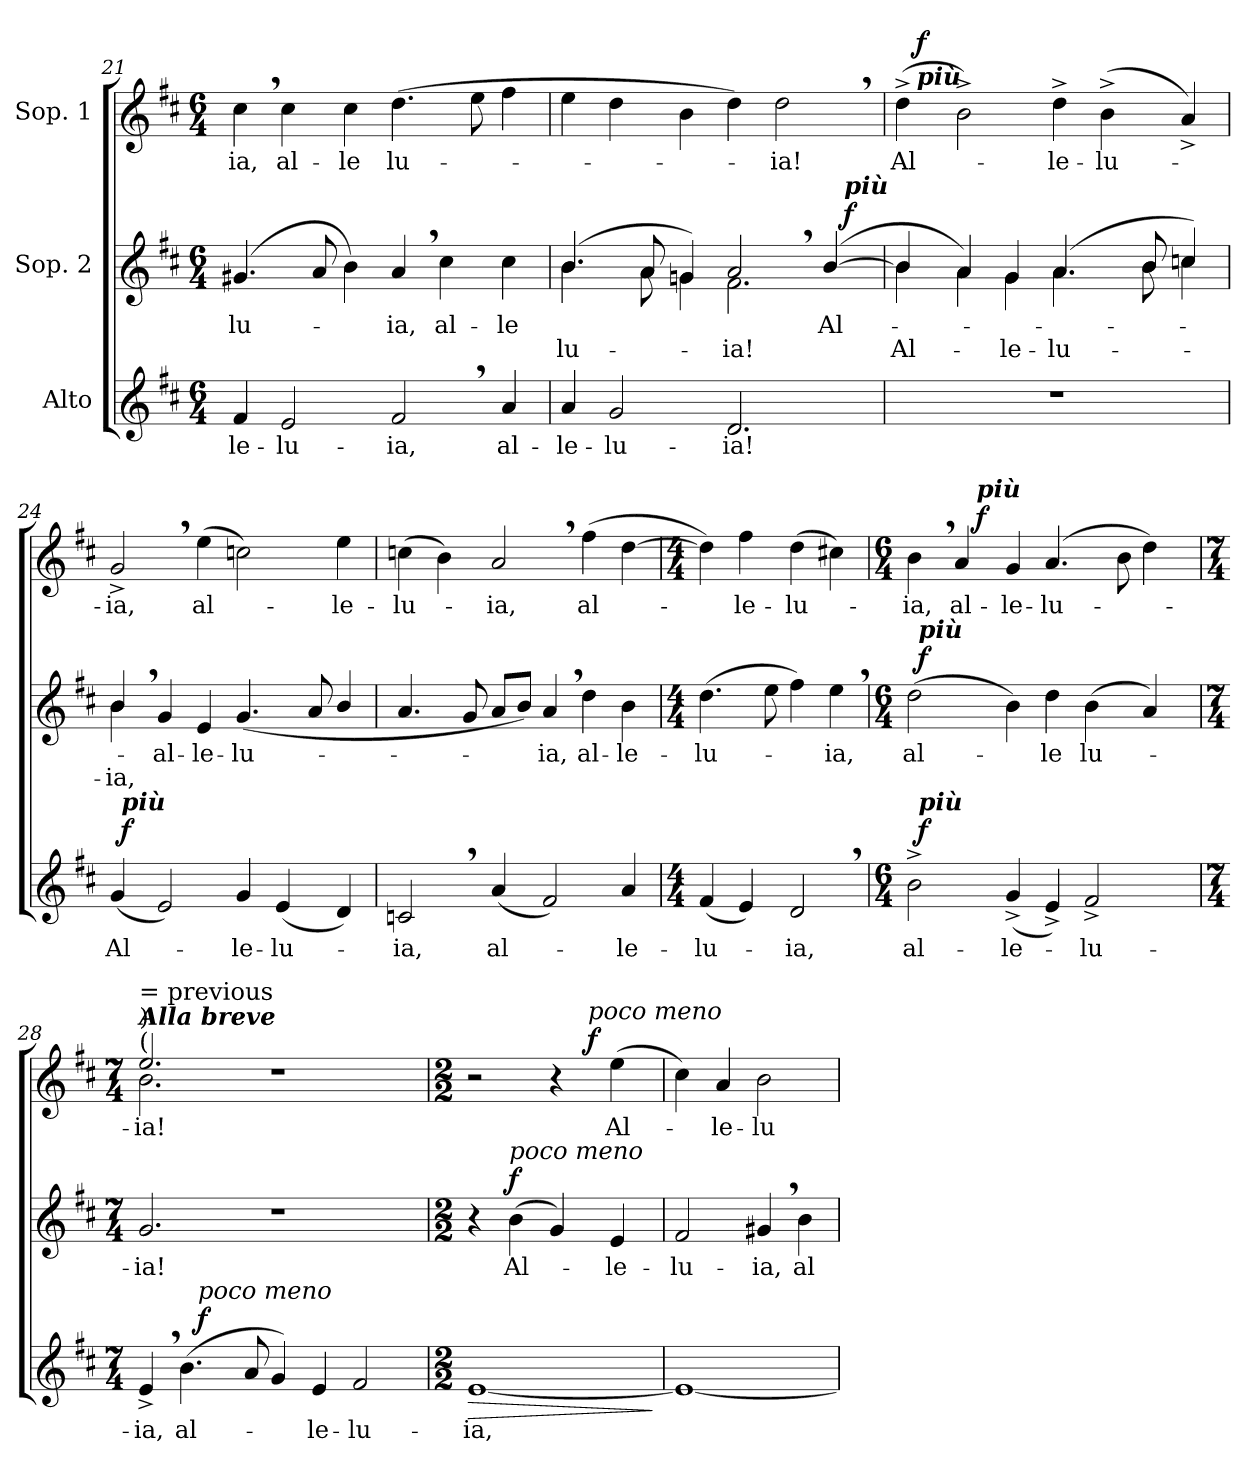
**kern	**text	**dynam	**kern	**text	**text	**dynam	**kern	**text	**dynam
*part3	*part3	*part3	*part2	*part2	*part2	*part2	*part1	*part1	*part1
*staff3	*staff3	*staff3	*staff2	*staff2	*staff2	*staff2	*staff1	*staff1	*staff1
*I"Alto	*	*	*I"Sop. 2	*	*	*	*I"Sop. 1	*	*
*clefG2	*	*	*clefG2	*	*	*	*clefG2	*	*
*k[f#c#]	*	*	*k[f#c#]	*	*	*	*k[f#c#]	*	*
*b:	*	*	*b:	*	*	*	*b:	*	*
*M6/4	*	*	*M6/4	*	*	*	*M6/4	*	*
=21	=21	=21	=21	=21	=21	=21	=21	=21	=21
!	!LO:LY:b	!	!	!	!	!	!	!	!
!	!	!	!	!LO:LY:b	!	!	!	!	!
!	!	!	!	!	!	!	!	!LO:LY:b	!
4f#/	-le-	.	(>4.g#X/	lu-	.	.	4cc#,>\	-ia,	.
!	!LO:LY:b	!	!	!	!	!	!	!	!
!	!	!	!	!	!	!	!	!LO:LY:b	!
2e/	-lu-	.	.	.	.	.	4cc#\	al-	.
.	.	.	8a/	.	.	.	.	.	.
!	!	!	!	!	!	!	!	!LO:LY:b	!
.	.	.	4b\)	.	.	.	4cc#\	-le	.
!	!LO:LY:b	!	!	!	!	!	!	!	!
!	!	!	!	!LO:LY:b	!	!	!	!	!
!	!	!	!	!	!	!	!	!LO:LY:b	!
2f#,>/	-ia,	.	4a,>/	-ia,	.	.	(>4.dd\	lu-	.
!	!	!	!	!LO:LY:b	!	!	!	!	!
.	.	.	4cc#\	al-	.	.	.	.	.
.	.	.	.	.	.	.	8ee\	.	.
!	!LO:LY:b	!	!	!	!	!	!	!	!
!	!	!	!	!LO:LY:b	!	!	!	!	!
4a/	al-	.	4cc#\	-le	.	.	4ff#\	.	.
!!LO:PB:g=z
=22	=22	=22	=22	=22	=22	=22	=22	=22	=22
!	!LO:LY:b	!	!	!	!	!	!	!	!
!	!	!	!	!LO:LY:b	!	!	!	!	!
*	*	*	*^	*	*	*	*	*	*
!	!	!	!	!	!	!LO:LY:b	!	!	!	!
*	*	*	*	*^	*	*	*	*	*	*
4a/	-le-	.	(4.b/	4.b\	1ryy	.	lu-	.	4ee\	.	.
!	!LO:LY:b	!	!	!	!	!	!	!	!	!	!
2g/	-lu-	.	.	.	.	.	.	.	4dd\	.	.
.	.	.	8a/	8a\	.	.	.	.	.	.	.
.	.	.	4gn/)	4g\	.	.	.	.	4b\	.	.
!	!LO:LY:b	!	!	!	!	!	!	!	!	!	!
!	!	!	!	!	!	!LO:LY:b	!	!	!	!	!
!	!	!	!	!	!	!	!LO:LY:b	!	!	!	!
2.d/	-ia!	.	2a,>/	2.f#\	.	.	-ia!	.	4dd\)	.	.
!	!	!	!	!	!	!	!	!	!	!LO:LY:b	!
.	.	.	.	.	4ryy	.	.	.	2dd,>\	-ia!	.
!	!	!	!	!	!	!LO:LY:b	!	!	!	!	!
.	.	.	([>4b/	.	16ryy	Al-	.	.	.	.	.
!	!	!	!	!	!LO:TX:a:Bi:t=più	!	!	!	!	!	!
!	!	!	!	!	!	!	!	!LO:DY:a	!	!	!
.	.	.	.	.	8.ryy	.	.	f	.	.	.
*	*	*	*	*v	*v	*	*	*	*	*	*
=23	=23	=23	=23	=23	=23	=23	=23	=23	=23	=23
*	*	*	*	*^	*	*	*	*	*	*
!	!	!	!	!	!	!	!LO:LY:b	!	!	!	!
*	*	*	*	*v	*v	*	*	*	*	*	*
*	*	*	*	*^	*	*	*	*	*	*
!	!	!	!	!	!	!	!	!	!	!LO:LY:b	!
*	*	*	*	*v	*v	*	*	*	*^	*	*
1.r	.	.	4b/]	4b\	.	Al-	.	(>4dd^>\	16ryy	Al-	.
!	!	!	!	!	!	!	!	!	!LO:TX:a:Bi:t=più	!	!
!	!	!	!	!	!	!	!	!	!	!	!LO:DY:a
.	.	.	.	.	.	.	.	.	1ryy	.	f
.	.	.	4a/)	4a\	.	.	.	2b^>\)	.	.	.
!	!	!	!	!	!LO:LY:b	!	!	!	!	!	!
!	!	!	!	!	!	!LO:LY:b	!	!	!	!	!
.	.	.	4g/	4g\	.	-le-	.	.	.	.	.
!	!	!	!	!	!LO:LY:b	!	!	!	!	!	!
!	!	!	!	!	!	!LO:LY:b	!	!	!	!	!
!	!	!	!	!	!	!	!	!	!	!LO:LY:b	!
.	.	.	(4.a/	4.a\	.	-lu-	.	4dd^>\	.	-le-	.
!	!	!	!	!	!	!	!	!	!	!LO:LY:b	!
.	.	.	.	.	.	.	.	(>4b^>\	.	-lu-	.
.	.	.	.	.	.	.	.	.	4..ryy	.	.
.	.	.	8b/	8b\	.	.	.	.	.	.	.
.	.	.	4ccn/)	4cc\	.	.	.	4a^</)	.	.	.
*	*	*	*	*	*	*	*	*v	*v	*	*
=24	=24	=24	=24	=24	=24	=24	=24	=24	=24	=24
*	*	*	*	*	*	*	*	*^	*	*
!	!LO:LY:b	!	!	!	!	!	!	!	!	!	!
*	*	*	*	*	*	*	*	*v	*v	*	*
*	*	*	*	*	*	*	*	*^	*	*
!	!	!	!	!	!LO:LY:b	!	!	!	!	!	!
*	*	*	*	*	*	*	*	*v	*v	*	*
*	*	*	*	*	*	*	*	*^	*	*
!	!	!	!	!	!	!LO:LY:b	!	!	!	!	!
*	*	*	*	*	*	*	*	*v	*v	*	*
*	*	*	*	*	*	*	*	*^	*	*
!	!	!	!	!	!	!	!	!	!	!LO:LY:b	!
*^	*	*	*	*	*	*	*	*v	*v	*	*
(<4g/	32ryy	Al-	.	4b,>/	4b\	.	-ia,	.	2g^<,>/	-ia,	.
!	!LO:TX:a:Bi:t=più	!	!	!	!	!	!	!	!	!	!
!	!	!	!LO:DY:a	!	!	!	!	!	!	!	!
.	1ryy	.	f	.	.	.	.	.	.	.	.
!	!	!	!	!	!	!LO:LY:b	!	!	!	!	!
2e/)	.	.	.	4g/	4ryy	al-	.	.	.	.	.
!	!	!	!	!	!	!LO:LY:b	!	!	!	!	!
!	!	!	!	!	!	!	!	!	!	!LO:LY:b	!
.	.	.	.	4e/	4ryy	-le-	.	.	(>4ee\	al-	.
!	!	!LO:LY:b	!	!	!	!	!	!	!	!	!
!	!	!	!	!	!	!LO:LY:b	!	!	!	!	!
4g/	.	-le-	.	(4.g/	4ryy	-lu-	.	.	2ccn\)	.	.
!	!	!LO:LY:b	!	!	!	!	!	!	!	!	!
(<4e/	.	-lu-	.	.	4ryy	.	.	.	.	.	.
.	4...ryy	.	.	.	.	.	.	.	.	.	.
.	.	.	.	8a/	.	.	.	.	.	.	.
!	!	!	!	!	!	!	!	!	!	!LO:LY:b	!
4d/)	.	.	.	4b/	4ryy	.	.	.	4ee\	-le-	.
*v	*v	*	*	*	*	*	*	*	*	*	*
*	*	*	*v	*v	*	*	*	*	*	*
!!LO:LB:g=z
=25	=25	=25	=25	=25	=25	=25	=25	=25	=25
*^	*	*	*^	*	*	*	*	*	*
!	!	!LO:LY:b	!	!	!	!	!	!	!	!	!
*v	*v	*	*	*	*	*	*	*	*	*	*
*	*	*	*v	*v	*	*	*	*	*	*
*^	*	*	*^	*	*	*	*	*	*
!	!	!	!	!	!	!	!	!	!	!LO:LY:b	!
*v	*v	*	*	*	*	*	*	*	*	*	*
*	*	*	*v	*v	*	*	*	*	*	*
2cn,>/	-ia,	.	4.a/	.	.	.	(>4ccn\	-lu-	.
.	.	.	.	.	.	.	4b\)	.	.
.	.	.	8g/	.	.	.	.	.	.
!	!LO:LY:b	!	!	!	!	!	!	!	!
!	!	!	!	!	!	!	!	!LO:LY:b	!
(<4a/	al-	.	8a/L	.	.	.	2a,>/	-ia,	.
.	.	.	8b/J)	.	.	.	.	.	.
!	!	!	!	!LO:LY:b	!	!	!	!	!
2f#/)	.	.	4a,>/	-ia,	.	.	.	.	.
!	!	!	!	!LO:LY:b	!	!	!	!	!
!	!	!	!	!	!	!	!	!LO:LY:b	!
.	.	.	4dd\	al-	.	.	(>4ff#\	al-	.
!	!LO:LY:b	!	!	!	!	!	!	!	!
!	!	!	!	!LO:LY:b	!	!	!	!	!
4a/	-le-	.	4b\	-le-	.	.	[4dd\	.	.
=26	=26	=26	=26	=26	=26	=26	=26	=26	=26
*M4/4	*	*	*M4/4	*	*	*	*M4/4	*	*
!	!LO:LY:b	!	!	!	!	!	!	!	!
!	!	!	!	!LO:LY:b	!	!	!	!	!
(<4f#/	-lu-	.	(>4.dd\	-lu-	.	.	4dd\])	.	.
!	!	!	!	!	!	!	!	!LO:LY:b	!
4e/)	.	.	.	.	.	.	4ff#\	-le-	.
.	.	.	8ee\	.	.	.	.	.	.
!	!LO:LY:b	!	!	!	!	!	!	!	!
!	!	!	!	!	!	!	!	!LO:LY:b	!
2d,>/	-ia,	.	4ff#\)	.	.	.	(>4dd\	-lu-	.
!	!	!	!	!LO:LY:b	!	!	!	!	!
.	.	.	4ee,>\	-ia,	.	.	4cc#X\)	.	.
=27	=27	=27	=27	=27	=27	=27	=27	=27	=27
*M6/4	*	*	*M6/4	*	*	*	*M6/4	*	*
!	!LO:LY:b	!	!	!	!	!	!	!	!
!	!	!	!	!LO:LY:b	!	!	!	!	!
!	!	!	!	!	!	!	!	!LO:LY:b	!
*^	*	*	*^	*	*	*	*^	*	*
2b^>\	32ryy	al-	.	(>2dd\	32ryy	al-	.	.	4b,>\	4ryy	-ia,	.
!	!	!	!	!	!LO:TX:a:Bi:t=più	!	!	!	!	!	!	!
!	!LO:TX:a:Bi:t=più	!	!	!	!	!	!	!	!	!	!	!
!	!	!	!LO:DY:a	!	!	!	!	!LO:DY:a	!	!	!	!
.	1ryy	.	f	.	1ryy	.	.	f	.	.	.	.
!	!	!	!	!	!	!	!	!	!	!	!LO:LY:b	!
.	.	.	.	.	.	.	.	.	4a/	16.ryy	al-	.
!	!	!	!	!	!	!	!	!	!	!LO:TX:a:Bi:t=più	!	!
!	!	!	!	!	!	!	!	!	!	!	!	!LO:DY:a
.	.	.	.	.	.	.	.	.	.	1ryy	.	f
!	!	!LO:LY:b	!	!	!	!	!	!	!	!	!	!
!	!	!	!	!	!	!	!	!	!	!	!LO:LY:b	!
(<4g^>/	.	-le-	.	4b\)	.	.	.	.	4g/	.	-le-	.
!	!	!	!	!	!	!LO:LY:b	!	!	!	!	!	!
!	!	!	!	!	!	!	!	!	!	!	!LO:LY:b	!
4e^>/)	.	.	.	4dd\	.	-le	.	.	(4.a/	.	-lu-	.
!	!	!LO:LY:b	!	!	!	!	!	!	!	!	!	!
!	!	!	!	!	!	!LO:LY:b	!	!	!	!	!	!
2f#^>/	.	-lu-	.	(>4b\	.	lu-	.	.	.	.	.	.
.	4...ryy	.	.	.	4...ryy	.	.	.	.	.	.	.
.	.	.	.	.	.	.	.	.	8b\	.	.	.
.	.	.	.	4a/)	.	.	.	.	4dd\)	.	.	.
.	.	.	.	.	.	.	.	.	.	8ryy	.	.
.	.	.	.	.	.	.	.	.	.	32ryy	.	.
*	*	*	*	*v	*v	*	*	*	*	*	*	*
!!LO:LB:g=z	!!
=28	=28	=28	=28	=28	=28	=28	=28	=28	=28	=28	=28
*M7/4	*	*	*	*M7/4	*	*	*	*M7/4	*	*	*
*	*	*	*	*^	*	*	*	*	*	*	*
!	!	!LO:LY:b	!	!	!	!	!	!	!	!	!	!
*	*	*	*	*v	*v	*	*	*	*	*	*	*
*	*	*	*	*^	*	*	*	*	*	*	*
!	!	!	!	!	!	!LO:LY:b	!	!	!	!	!	!
*	*	*	*	*v	*v	*	*	*	*	*	*	*
*	*	*	*	*^	*	*	*	*	*	*	*
!	!	!	!	!	!	!	!	!	!LO:TX:a:Bi:t=Alla breve	!	!	!
!	!	!	!	!	!	!	!	!	!LO:TX:a:t=(	!	!	!
!	!	!	!	!	!	!	!	!	!LO:TX:a:t== previous	!	!	!
!	!	!	!	!	!	!	!	!	!LO:TX:a:t=)	!	!	!
!	!	!	!	!	!	!	!	!	!	!	!LO:LY:b	!
*	*	*	*	*v	*v	*	*	*	*	*	*	*
4e^>,>/	4ryy	-ia,	.	2.g/	-ia!	.	.	2.ee/	2.b\	-ia!	.
!	!	!LO:LY:b	!	!	!	!	!	!	!	!	!
(>4.b\	16ryy	al-	.	.	.	.	.	.	.	.	.
!	!LO:TX:a:i:t=poco meno	!	!	!	!	!	!	!	!	!	!
!	!	!	!LO:DY:a	!	!	!	!	!	!	!	!
.	1ryy	.	f	.	.	.	.	.	.	.	.
8a/	.	.	.	.	.	.	.	.	.	.	.
4g/)	.	.	.	1r	.	.	.	1r	1ryy	.	.
!	!	!LO:LY:b	!	!	!	!	!	!	!	!	!
4e/	.	-le-	.	.	.	.	.	.	.	.	.
!	!	!LO:LY:b	!	!	!	!	!	!	!	!	!
2f#/	.	-lu-	.	.	.	.	.	.	.	.	.
.	4..ryy	.	.	.	.	.	.	.	.	.	.
*v	*v	*	*	*	*	*	*	*	*	*	*
=29	=29	=29	=29	=29	=29	=29	=29	=29	=29	=29
*M2/2	*	*	*M2/2	*	*	*	*M2/2	*	*	*
*^	*	*	*	*	*	*	*	*	*	*
!	!	!LO:LY:b	!LO:HP:b	!	!	!	!	!	!	!	!
*v	*v	*	*	*	*	*	*	*	*	*	*
[1e	-ia,	>	4r	.	.	.	2r	2ryy	.	.
!	!	!	!LO:TX:a:i:t=poco meno	!	!	!	!	!	!	!
!	!	!	!	!LO:LY:b	!	!LO:DY:a	!	!	!	!
.	.	.	(>4b\	Al-	.	f	.	.	.	.
.	.	.	4g/)	.	.	.	4r	8ryy	.	.
.	.	.	.	.	.	.	.	32ryy	.	.
!	!	!	!	!	!	!	!	!LO:TX:a:i:t=poco meno	!	!
!	!	!	!	!	!	!	!	!	!	!LO:DY:a
.	.	.	.	.	.	.	.	4ryy	.	f
!	!	!	!	!LO:LY:b	!	!	!	!	!	!
!	!	!	!	!	!	!	!	!	!LO:LY:b	!
.	.	.	4e/	-le-	.	.	(>4ee\	.	Al-	.
.	.	.	.	.	.	.	.	16.ryy	.	.
.	.	]	.	.	.	.	.	.	.	.
*	*	*	*	*	*	*	*v	*v	*	*
=30	=30	=30	=30	=30	=30	=30	=30	=30	=30
*	*	*	*	*	*	*	*^	*	*
!	!	!	!	!LO:LY:b	!	!	!	!	!	!
*	*	*	*	*	*	*	*v	*v	*	*
1e_	.	.	2f#/	-lu-	.	.	4cc#\)	.	.
!	!	!	!	!	!	!	!	!LO:LY:b	!
.	.	.	.	.	.	.	4a/	-le-	.
!	!	!	!	!LO:LY:b	!	!	!	!	!
!	!	!	!	!	!	!	!	!LO:LY:b	!
.	.	.	4g#X,>/	-ia,	.	.	2b\	-lu-	.
!	!	!	!	!LO:LY:b	!	!	!	!	!
.	.	.	4b\	al-	.	.	.	.	.
=	=	=	=	=	=	=	=	=	=
*-	*-	*-	*-	*-	*-	*-	*-	*-	*-
